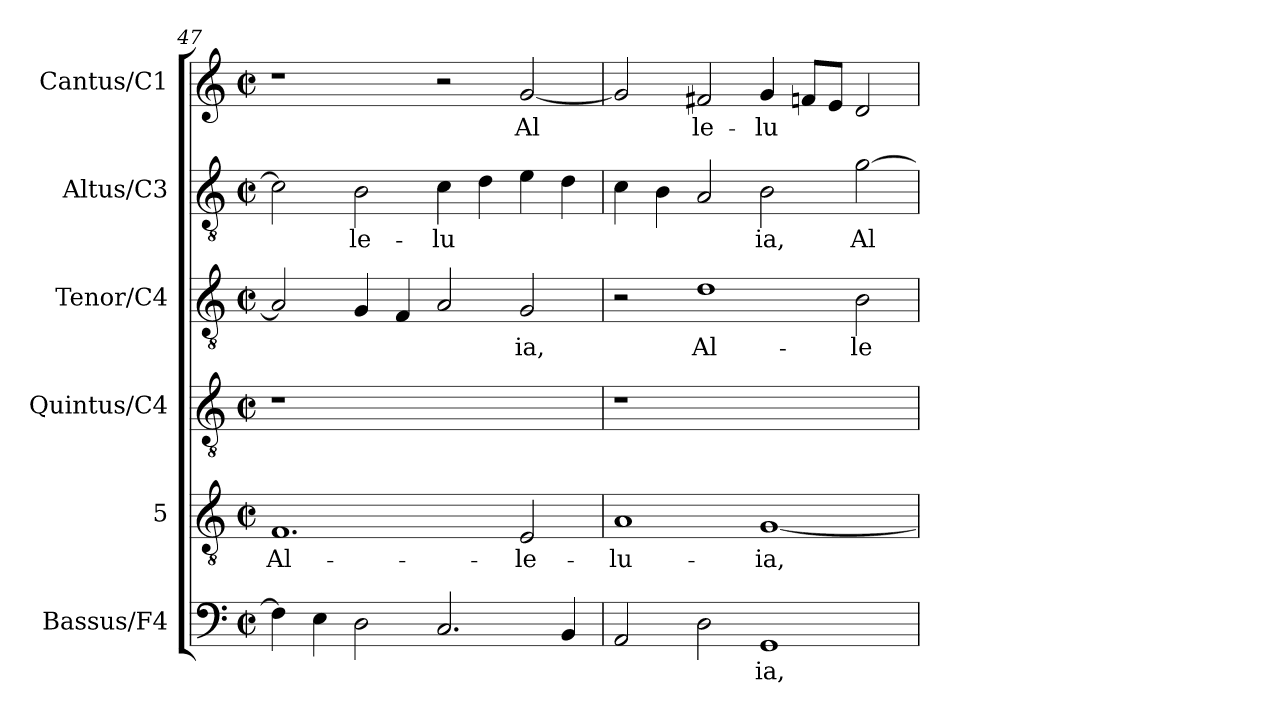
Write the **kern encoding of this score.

**kern	**text	**kern	**text	**kern	**kern	**text	**kern	**text	**kern	**text
*part6	*part6	*part5	*part5	*part4	*part3	*part3	*part2	*part2	*part1	*part1
*staff6	*staff6	*staff5	*staff5	*staff4	*staff3	*staff3	*staff2	*staff2	*staff1	*staff1
*I"Bassus/F4	*	*I"5	*	*I"Quintus/C4	*I"Tenor/C4	*	*I"Altus/C3	*	*I"Cantus/C1	*
*I'B	*	*	*	*	*I'T	*	*I'A	*	*I'C	*
!!LO:PB:g=z
*clefF4	*	*clefGv2	*	*clefGv2	*clefGv2	*	*clefGv2	*	*clefG2	*
*k[]	*	*k[]	*	*k[]	*k[]	*	*k[]	*	*k[]	*
*C:	*	*C:	*	*C:	*C:	*	*C:	*	*C:	*
*M2/2	*	*M2/2	*	*M2/2	*M2/2	*	*M2/2	*	*M2/2	*
*met(c|)	*	*met(c|)	*	*met(c|)	*met(c|)	*	*met(c|)	*	*met(c|)	*
=47	=47	=47	=47	=47	=47	=47	=47	=47	=47	=47
!	!LO:LY:b:rj	!	!LO:LY:b:cj	!	!	!LO:LY:b:rj	!	!LO:LY:b:rj	!	!
4F\]	--	1.F	Al-	1r	2A/]	--	2c\]	--	1r	.
!	!LO:LY:b:rj	!	!	!	!	!	!	!	!	!
4E\	--	.	.	.	.	.	.	.	.	.
!	!LO:LY:b:rj	!	!	!	!	!LO:LY:b:rj	!	!LO:LY:b:rj	!	!
2D\	--	.	.	.	4G/	--	2B\	-le-	.	.
!	!	!	!	!	!	!LO:LY:b:rj	!	!	!	!
.	.	.	.	.	4F/	--	.	.	.	.
!	!LO:LY:b:rj	!	!	!	!	!LO:LY:b:rj	!	!LO:LY:b:rj	!	!
2.C/	--	.	.	1ryy	2A/	--	4c\	-lu-	2r	.
!	!	!	!	!	!	!	!	!LO:LY:b:rj	!	!
.	.	.	.	.	.	.	4d\	--	.	.
!	!	!	!LO:LY:b:cj	!	!	!LO:LY:b:rj	!	!LO:LY:b:rj	!	!LO:LY:b:rj
.	.	2E/	-le-	.	2G/	-ia,	4e\	--	[<2g/	Al-
!	!LO:LY:b:rj	!	!	!	!	!	!	!LO:LY:b:rj	!	!
4BB/	--	.	.	.	.	.	4d\	--	.	.
=48	=48	=48	=48	=48	=48	=48	=48	=48	=48	=48
!	!LO:LY:b:rj	!	!LO:LY:b:cj	!	!	!	!	!LO:LY:b:rj	!	!LO:LY:b:rj
2AA/	--	1A	-lu-	1r	2r	.	4c\	--	2g/]	--
!	!	!	!	!	!	!	!	!LO:LY:b:rj	!	!
.	.	.	.	.	.	.	4B\	--	.	.
!	!LO:LY:b:rj	!	!	!	!	!LO:LY:b:rj	!	!LO:LY:b:rj	!	!LO:LY:b:rj
2D\	--	.	.	.	1d	Al-	2A/	--	2f#X/	-le-
!	!LO:LY:b:rj	!	!LO:LY:b:cj	!	!	!	!	!LO:LY:b:rj	!	!LO:LY:b:rj
1GG	-ia,	[<1G	-ia,	1ryy	.	.	2B\	-ia,	4g/	-lu-
!	!	!	!	!	!	!	!	!	!	!LO:LY:b:rj
.	.	.	.	.	.	.	.	.	8fn/L	--
!	!	!	!	!	!	!	!	!	!	!LO:LY:b:rj
.	.	.	.	.	.	.	.	.	8e/J	--
!	!	!	!	!	!	!LO:LY:b:rj	!	!LO:LY:b:rj	!	!LO:LY:b:rj
.	.	.	.	.	2B\	-le-	[>2g\	Al-	2d/	--
=	=	=	=	=	=	=	=	=	=	=
*-	*-	*-	*-	*-	*-	*-	*-	*-	*-	*-
